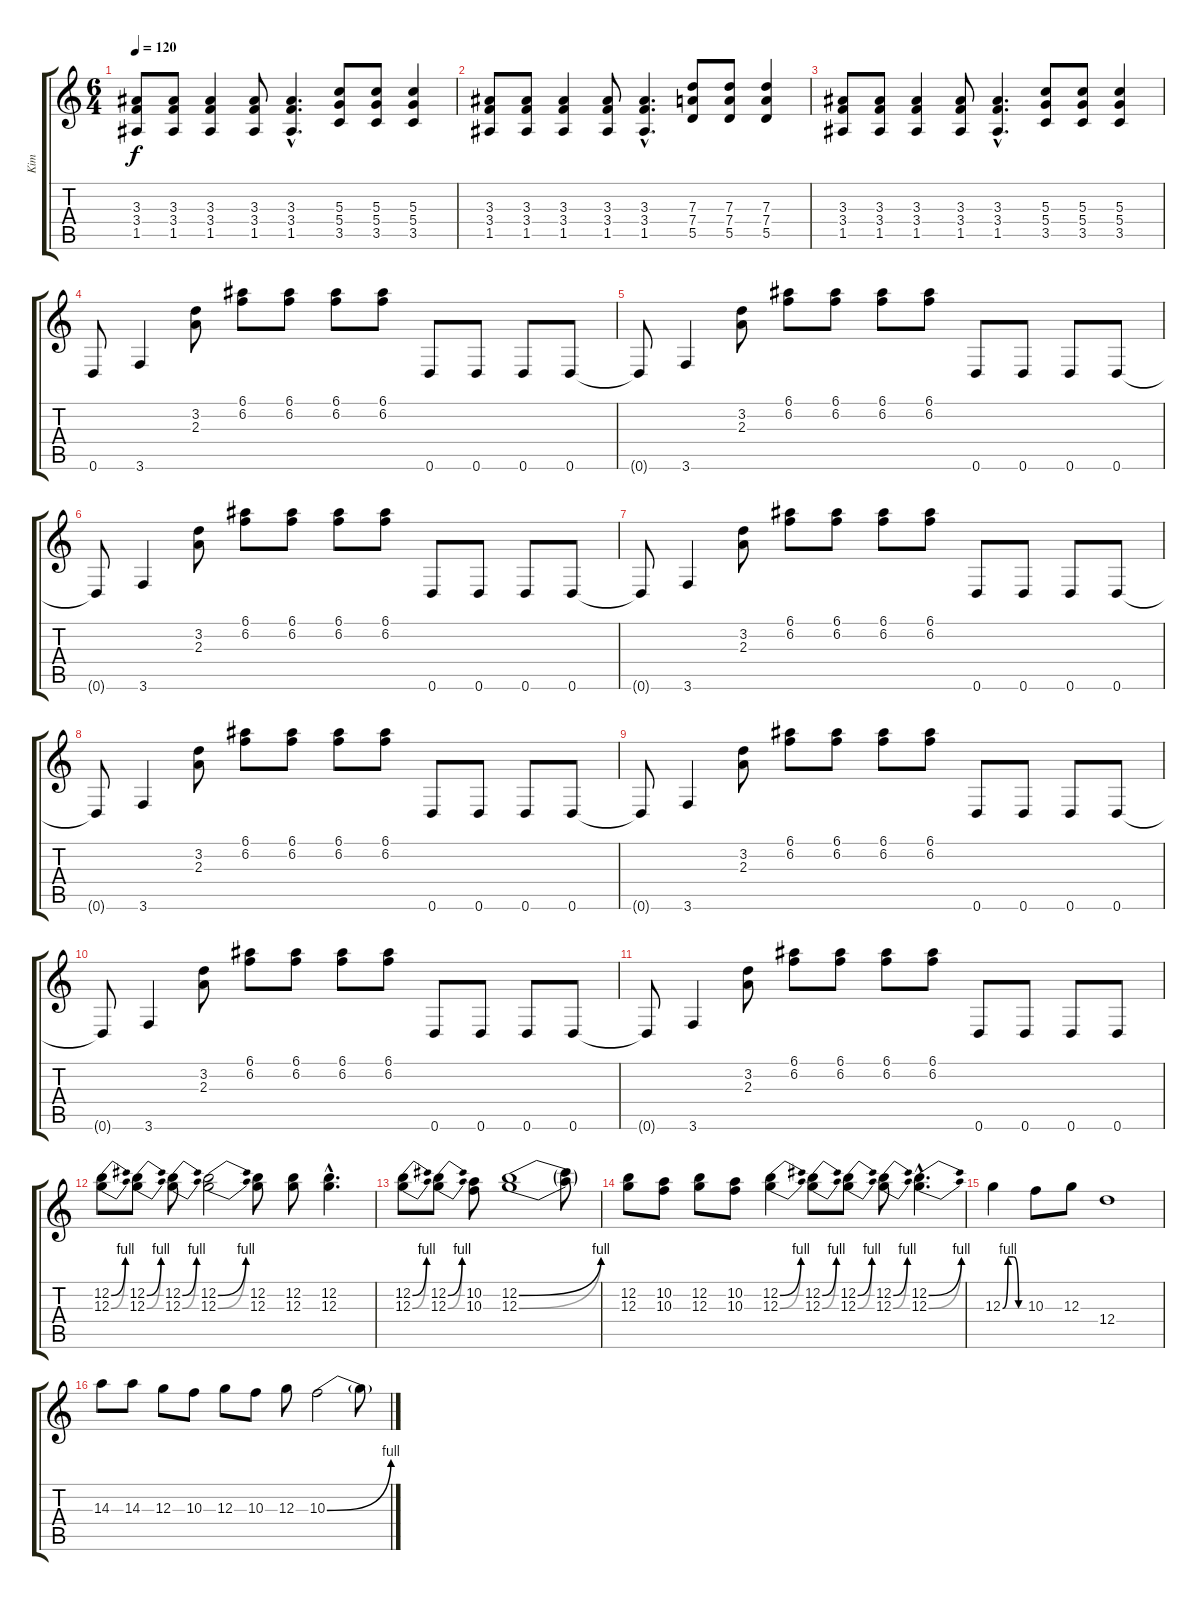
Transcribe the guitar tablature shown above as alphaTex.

\track ("Kim" "Kim") {instrument distortionguitar}
\staff {score tabs}
\tuning (E4 B3 G3 D3 A2 D2) {hide}
\ts (6 4)
\tempo 120
\clef g2
\ks c
(3.3 3.4 1.5).8{dy f volume 16} (3.3 3.4 1.5).8 (3.3 3.4 1.5).4 (3.3 3.4 1.5).8 (3.3{hac} 3.4{hac} 1.5{hac}).4{d} (5.3 5.4 3.5).8 (5.3 5.4 3.5).8 (5.3 5.4 3.5).4 |
(3.3 3.4 1.5).8 (3.3 3.4 1.5).8 (3.3 3.4 1.5).4 (3.3 3.4 1.5).8 (3.3{hac} 3.4{hac} 1.5{hac}).4{d} (7.3 7.4 5.5).8 (7.3 7.4 5.5).8 (7.3 7.4 5.5).4 |
(3.3 3.4 1.5).8 (3.3 3.4 1.5).8 (3.3 3.4 1.5).4 (3.3 3.4 1.5).8 (3.3{hac} 3.4{hac} 1.5{hac}).4{d} (5.3 5.4 3.5).8 (5.3 5.4 3.5).8 (5.3 5.4 3.5).4 |
0.6.8 3.6.4 (3.2 2.3).8 (6.1 6.2).8 (6.1 6.2).8 (6.1 6.2).8 (6.1 6.2).8 0.6.8 0.6.8 0.6.8 0.6.8 |
0.6{t}.8 3.6.4 (3.2 2.3).8 (6.1 6.2).8 (6.1 6.2).8 (6.1 6.2).8 (6.1 6.2).8 0.6.8 0.6.8 0.6.8 0.6.8 |
0.6{t}.8 3.6.4 (3.2 2.3).8 (6.1 6.2).8 (6.1 6.2).8 (6.1 6.2).8 (6.1 6.2).8 0.6.8 0.6.8 0.6.8 0.6.8 |
0.6{t}.8 3.6.4 (3.2 2.3).8 (6.1 6.2).8 (6.1 6.2).8 (6.1 6.2).8 (6.1 6.2).8 0.6.8 0.6.8 0.6.8 0.6.8 |
0.6{t}.8 3.6.4 (3.2 2.3).8 (6.1 6.2).8 (6.1 6.2).8 (6.1 6.2).8 (6.1 6.2).8 0.6.8 0.6.8 0.6.8 0.6.8 |
0.6{t}.8 3.6.4 (3.2 2.3).8 (6.1 6.2).8 (6.1 6.2).8 (6.1 6.2).8 (6.1 6.2).8 0.6.8 0.6.8 0.6.8 0.6.8 |
0.6{t}.8 3.6.4 (3.2 2.3).8 (6.1 6.2).8 (6.1 6.2).8 (6.1 6.2).8 (6.1 6.2).8 0.6.8 0.6.8 0.6.8 0.6.8 |
0.6{t}.8 3.6.4 (3.2 2.3).8 (6.1 6.2).8 (6.1 6.2).8 (6.1 6.2).8 (6.1 6.2).8 0.6.8 0.6.8 0.6.8 0.6.8 |
(12.2{be (bend 0 0 60 4)} 12.3{be (bend 0 0 60 4)}).8 (12.2{be (bend 0 0 60 4)} 12.3{be (bend 0 0 60 4)}).8 (12.2{be (bend 0 0 60 4)} 12.3{be (bend 0 0 60 4)}).8 (12.2{be (bend 0 0 60 4)} 12.3{be (bend 0 0 60 4)}).2 (12.2 12.3).8 (12.2 12.3).8 (12.2{hac} 12.3{hac}).4{d} |
(12.2{be (bend 0 0 60 4)} 12.3{be (bend 0 0 60 4)}).8 (12.2{be (bend 0 0 60 4)} 12.3{be (bend 0 0 60 4)}).8 (10.2 10.3).8 (12.2{be (bend 0 0 60 4)} 12.3{be (bend 0 0 60 4)}).1 (12.2{t} 12.3{t}).8 |
(12.2 12.3).8 (10.2 10.3).8 (12.2 12.3).8 (10.2 10.3).8 (12.2{be (bend 0 0 60 4)} 12.3{be (bend 0 0 60 4)}).4 (12.2{be (bend 0 0 60 4)} 12.3{be (bend 0 0 60 4)}).8 (12.2{be (bend 0 0 60 4)} 12.3{be (bend 0 0 60 4)}).8 (12.2{be (bend 0 0 60 4)} 12.3{be (bend 0 0 60 4)}).8 (12.2{be (bend 0 0 60 4) hac} 12.3{be (bend 0 0 60 4) hac}).4{d} |
12.3{be (custom 0 0 15 4 30 4 45 0 60 0)}.4 10.3.8 12.3.8 12.4.1 |
14.3.8 14.3.8 12.3.8 10.3.8 12.3.8 10.3.8 12.3.8 10.3{be (bend 0 0 60 4)}.2 10.3{t}.8
